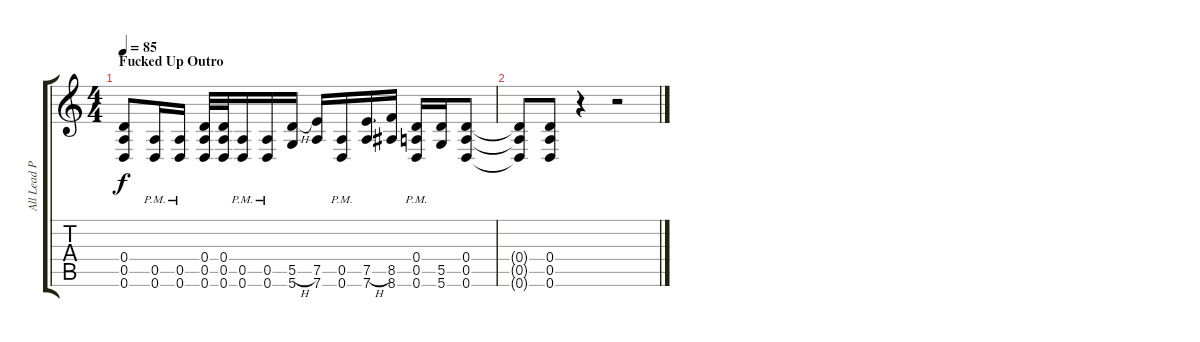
\track ("All Lead Parts" "All Lead P") {instrument distortionguitar}
\staff {score tabs}
\tuning (E4 B3 G3 D3 A2 D2) {hide}
\ts (4 4)
\section ("" "Fucked Up Outro")
\tempo 85
\clef g2
\ks c
(0.4 0.5 0.6).8{dy f} (0.5{pm} 0.6).16 (0.5{pm} 0.6).16 (0.4 0.5 0.6).32 (0.4 0.5 0.6).32 (0.5{pm} 0.6).16 (0.5{pm} 0.6).16 (5.5{h} 5.6).16 (7.5 7.6).16 (0.5{pm} 0.6).16 (7.5{h} 7.6).16 (8.5 8.6).16 (0.4 0.5{pm} 0.6).16 (5.5 5.6).16 (0.4 0.5 0.6).8 |
(0.4{t} 0.5{t} 0.6{t}).8 (0.4 0.5 0.6).8 r.4 r.2
